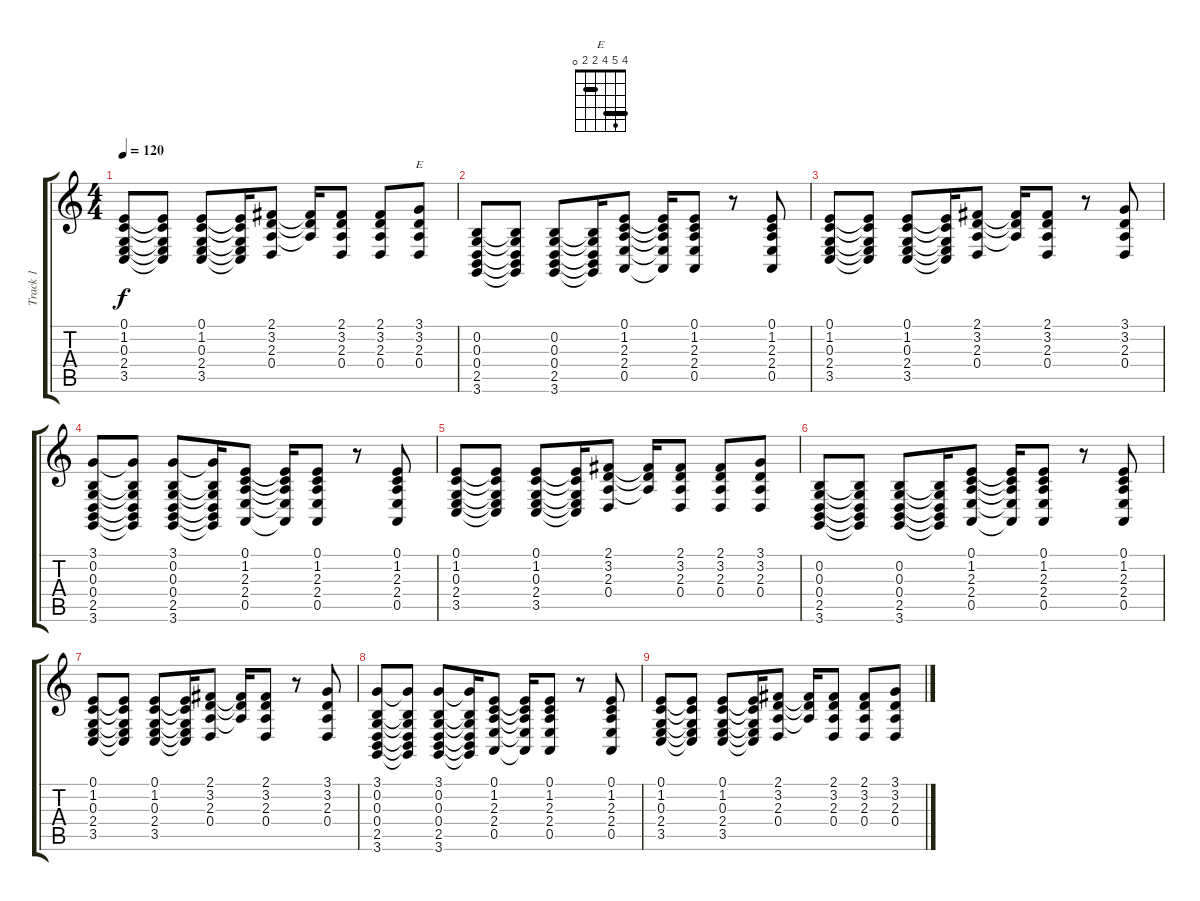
\track ("Track 1" "Track 1") {instrument electricpiano1}
\staff {score tabs}
\tuning (E4 B3 G3 D3 A2 E2) {hide}
\chord ("E" 4 5 4 2 2 0) {barre (2 4)}
\ts (4 4)
\tempo 120
\clef g2
\ks c
(0.1 1.2 0.3 2.4 3.5).8{dy f} (0.1{t} 1.2{t} 0.3{t} 2.4{t} 3.5{t}).8 (0.1 1.2 0.3 2.4 3.5).8 (0.1{t} 1.2{t} 0.3{t} 2.4{t} 3.5{t}).16 (2.1 3.2 2.3 0.4).8 (2.1{t} 3.2{t} 2.3{t}).16 (2.1 3.2 2.3 0.4).8 (2.1 3.2 2.3 0.4).8 (3.1 3.2 2.3 0.4).8{ch "E"} |
(0.2 0.3 0.4 2.5 3.6).8 (0.2{t} 0.3{t} 0.4{t} 2.5{t} 3.6{t}).8 (0.2 0.3 0.4 2.5 3.6).8 (0.2{t} 0.3{t} 0.4{t} 2.5{t} 3.6{t}).16 (0.1 1.2 2.3 2.4 0.5).8 (0.1{t} 1.2{t} 2.3{t} 2.4{t} 0.5{t}).16 (0.1 1.2 2.3 2.4 0.5).8 r.8 (0.1 1.2 2.3 2.4 0.5).8 |
(0.1 1.2 0.3 2.4 3.5).8 (0.1{t} 1.2{t} 0.3{t} 2.4{t} 3.5{t}).8 (0.1 1.2 0.3 2.4 3.5).8 (0.1{t} 1.2{t} 0.3{t} 2.4{t} 3.5{t}).16 (2.1 3.2 2.3 0.4).8 (2.1{t} 3.2{t} 2.3{t}).16 (2.1 3.2 2.3 0.4).8 r.8 (3.1 3.2 2.3 0.4).8 |
(3.1 0.2 0.3 0.4 2.5 3.6).8 (3.1{t} 0.2{t} 0.3{t} 0.4{t} 2.5{t} 3.6{t}).8 (3.1 0.2 0.3 0.4 2.5 3.6).8 (3.1{t} 0.2{t} 0.3{t} 0.4{t} 2.5{t} 3.6{t}).16 (0.1 1.2 2.3 2.4 0.5).8 (0.1{t} 1.2{t} 2.3{t} 2.4{t} 0.5{t}).16 (0.1 1.2 2.3 2.4 0.5).8 r.8 (0.1 1.2 2.3 2.4 0.5).8 |
(0.1 1.2 0.3 2.4 3.5).8 (0.1{t} 1.2{t} 0.3{t} 2.4{t} 3.5{t}).8 (0.1 1.2 0.3 2.4 3.5).8 (0.1{t} 1.2{t} 0.3{t} 2.4{t} 3.5{t}).16 (2.1 3.2 2.3 0.4).8 (2.1{t} 3.2{t} 2.3{t}).16 (2.1 3.2 2.3 0.4).8 (2.1 3.2 2.3 0.4).8 (3.1 3.2 2.3 0.4).8 |
(0.2 0.3 0.4 2.5 3.6).8 (0.2{t} 0.3{t} 0.4{t} 2.5{t} 3.6{t}).8 (0.2 0.3 0.4 2.5 3.6).8 (0.2{t} 0.3{t} 0.4{t} 2.5{t} 3.6{t}).16 (0.1 1.2 2.3 2.4 0.5).8 (0.1{t} 1.2{t} 2.3{t} 2.4{t} 0.5{t}).16 (0.1 1.2 2.3 2.4 0.5).8 r.8 (0.1 1.2 2.3 2.4 0.5).8 |
(0.1 1.2 0.3 2.4 3.5).8 (0.1{t} 1.2{t} 0.3{t} 2.4{t} 3.5{t}).8 (0.1 1.2 0.3 2.4 3.5).8 (0.1{t} 1.2{t} 0.3{t} 2.4{t} 3.5{t}).16 (2.1 3.2 2.3 0.4).8 (2.1{t} 3.2{t} 2.3{t}).16 (2.1 3.2 2.3 0.4).8 r.8 (3.1 3.2 2.3 0.4).8 |
(3.1 0.2 0.3 0.4 2.5 3.6).8 (3.1{t} 0.2{t} 0.3{t} 0.4{t} 2.5{t} 3.6{t}).8 (3.1 0.2 0.3 0.4 2.5 3.6).8 (3.1{t} 0.2{t} 0.3{t} 0.4{t} 2.5{t} 3.6{t}).16 (0.1 1.2 2.3 2.4 0.5).8 (0.1{t} 1.2{t} 2.3{t} 2.4{t} 0.5{t}).16 (0.1 1.2 2.3 2.4 0.5).8 r.8 (0.1 1.2 2.3 2.4 0.5).8 |
(0.1 1.2 0.3 2.4 3.5).8 (0.1{t} 1.2{t} 0.3{t} 2.4{t} 3.5{t}).8 (0.1 1.2 0.3 2.4 3.5).8 (0.1{t} 1.2{t} 0.3{t} 2.4{t} 3.5{t}).16 (2.1 3.2 2.3 0.4).8 (2.1{t} 3.2{t} 2.3{t}).16 (2.1 3.2 2.3 0.4).8 (2.1 3.2 2.3 0.4).8 (3.1 3.2 2.3 0.4).8
